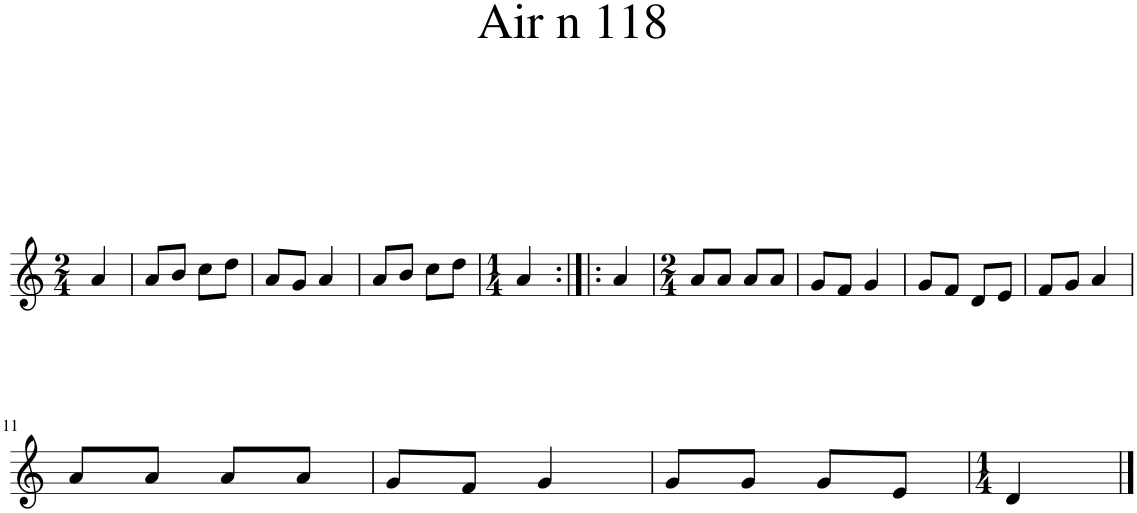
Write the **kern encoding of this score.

**kern
*part1
*staff1
*I"Piano
*I'Pno.
*clefG2
*k[]
*M2/4
=1
4a/
=2
8a/L
8b/J
8cc\L
8dd\J
=3
8a/L
8g/J
4a/
=4
8a/L
8b/J
8cc\L
8dd\J
=5
*M1/4
4a/
=6:|!|:
4a/
=7
*M2/4
8a/L
8a/J
8a/L
8a/J
=8
8g/L
8f/J
4g/
=9
8g/L
8f/J
8d/L
8e/J
=10
8f/L
8g/J
4a/
!!LO:LB:g=z
=11
8a/L
8a/J
8a/L
8a/J
=12
8g/L
8f/J
4g/
=13
8g/L
8g/J
8g/L
8e/J
=14
*M1/4
4d/
==
*-
